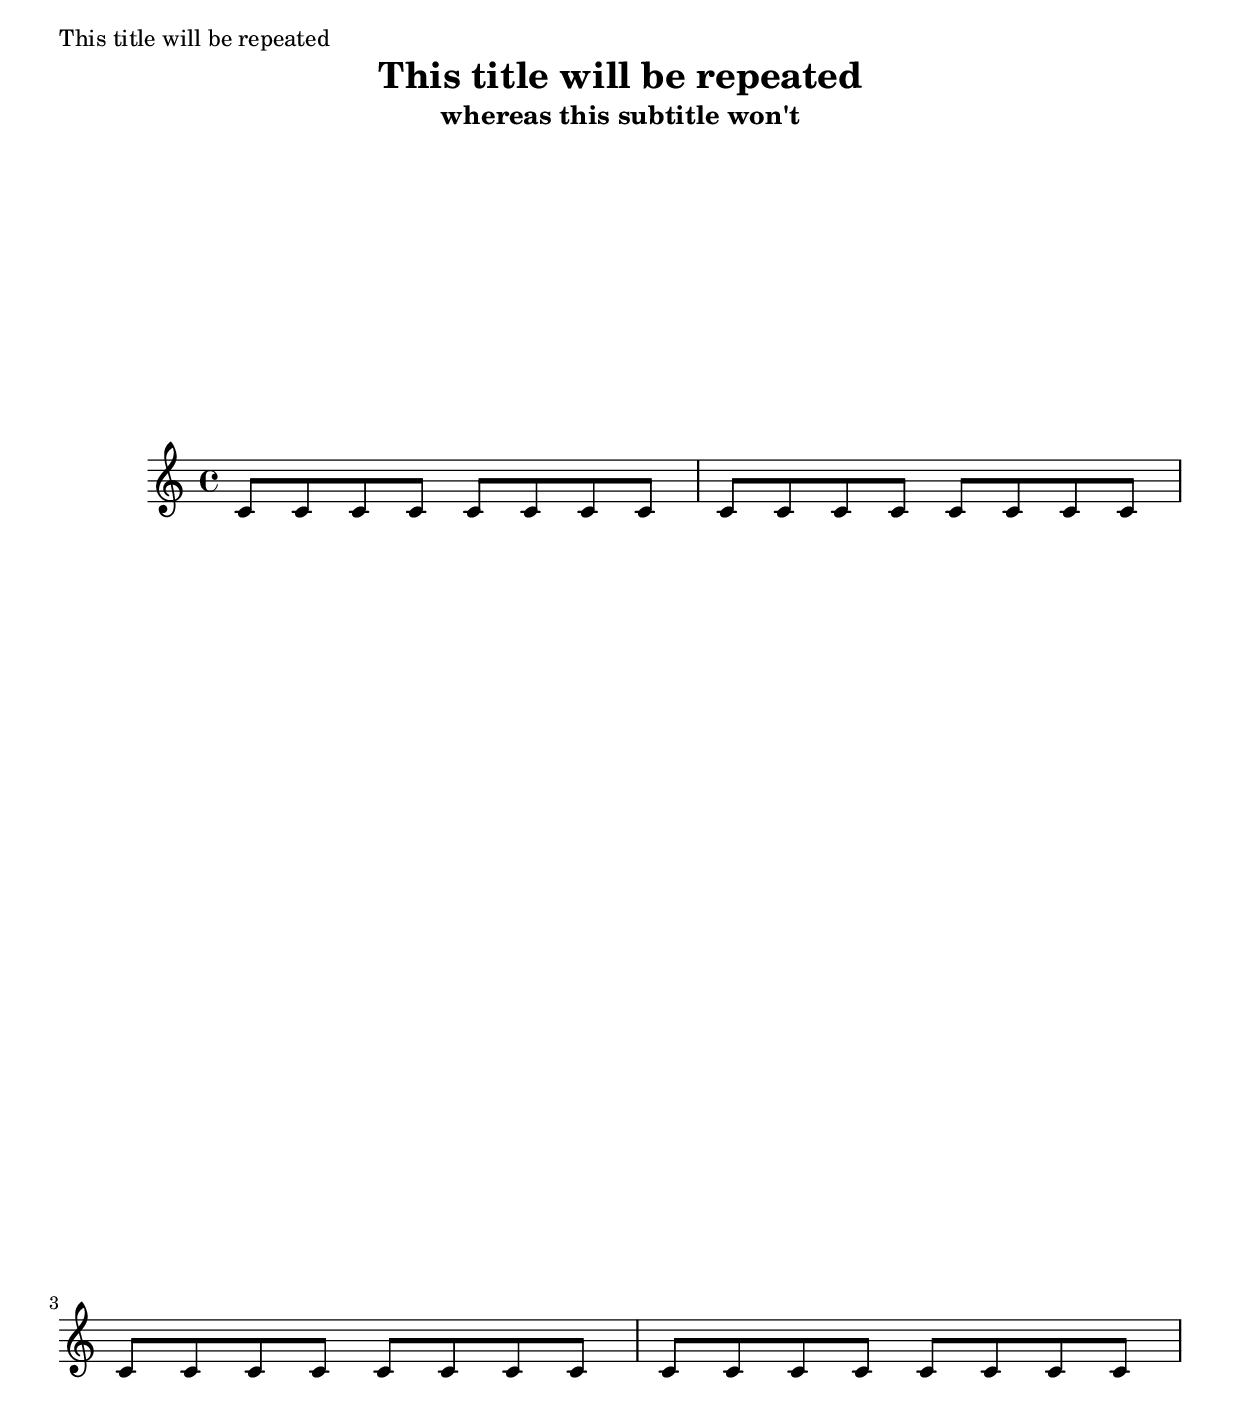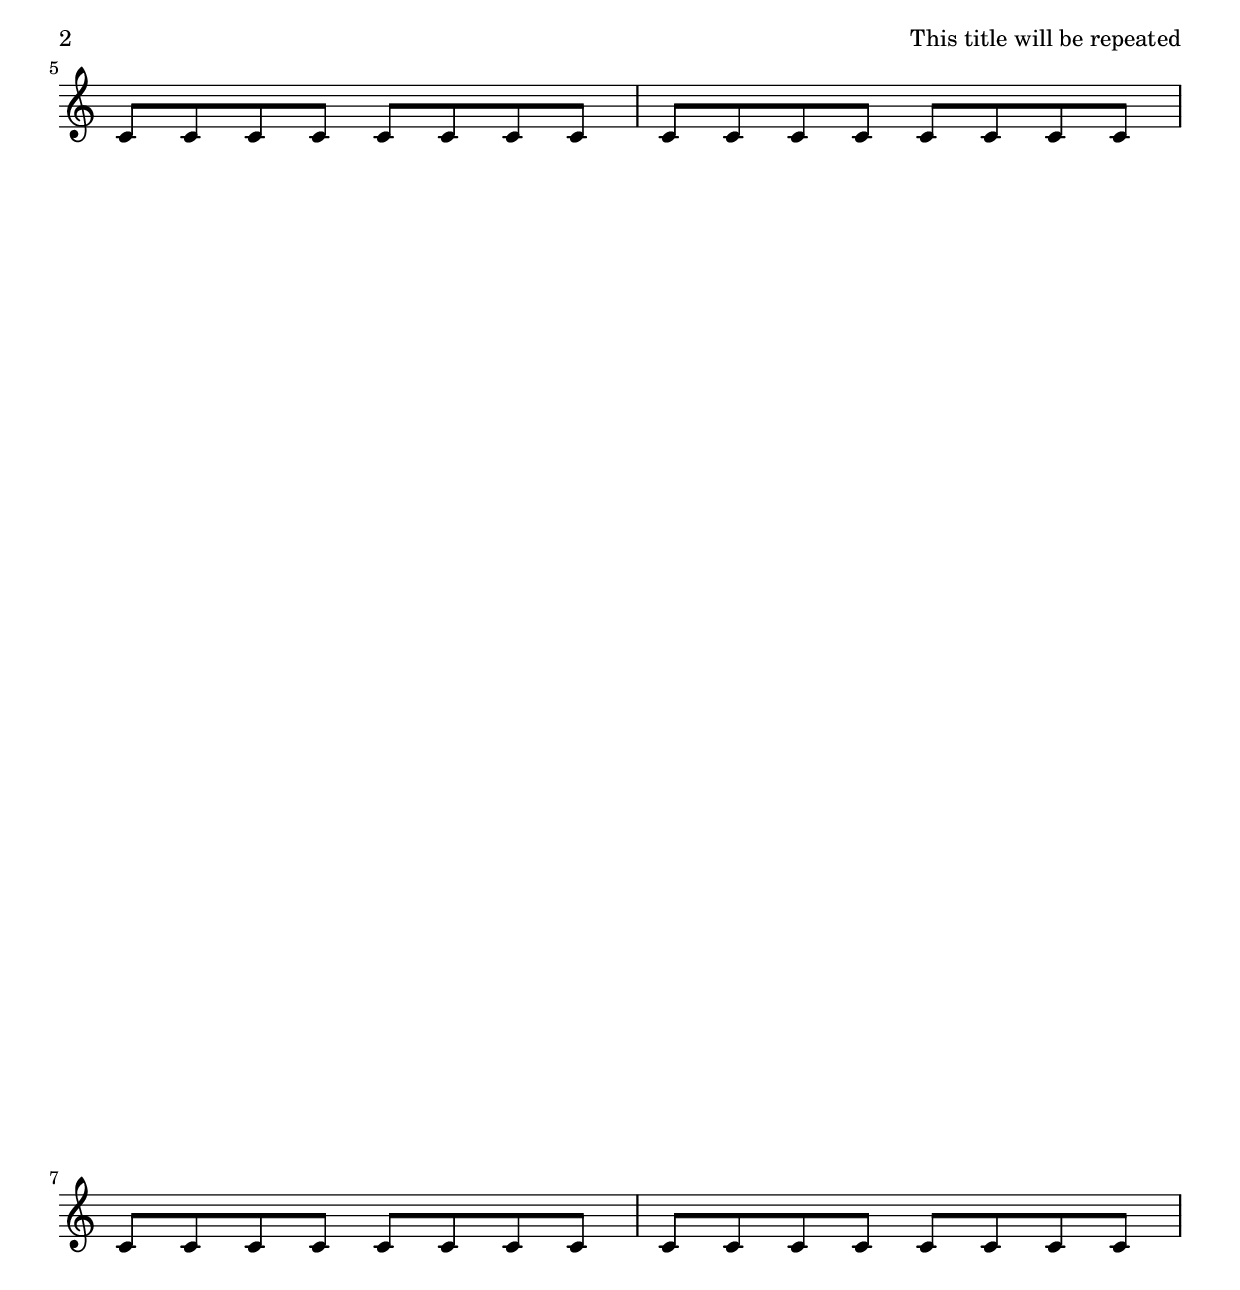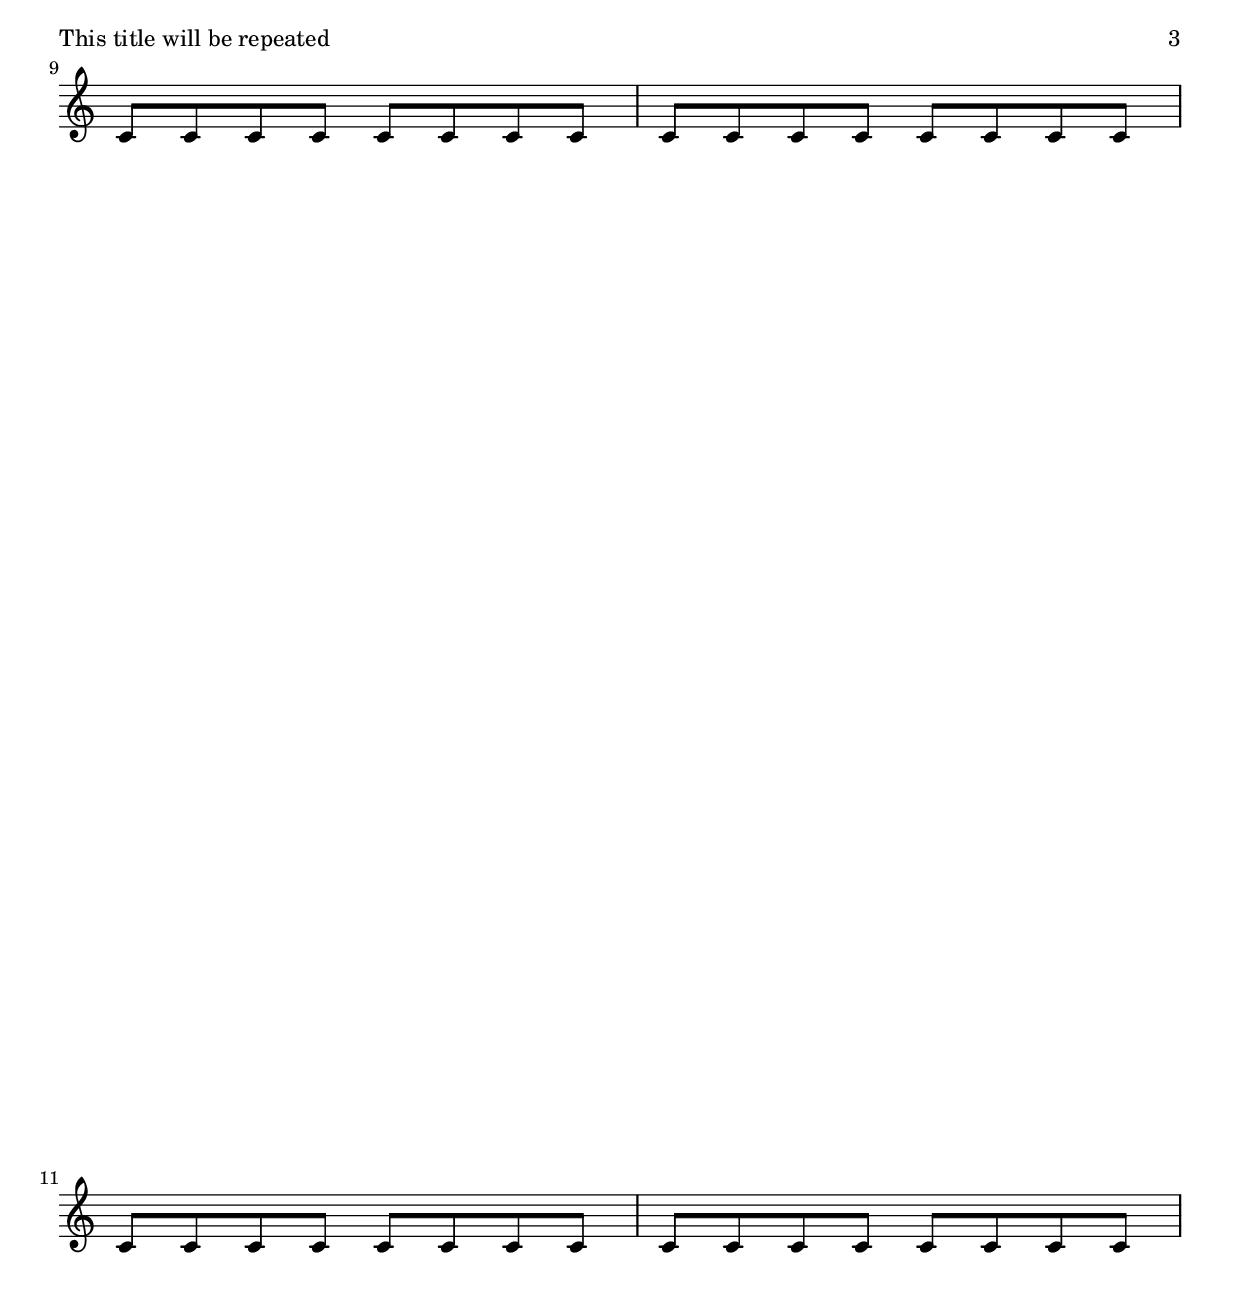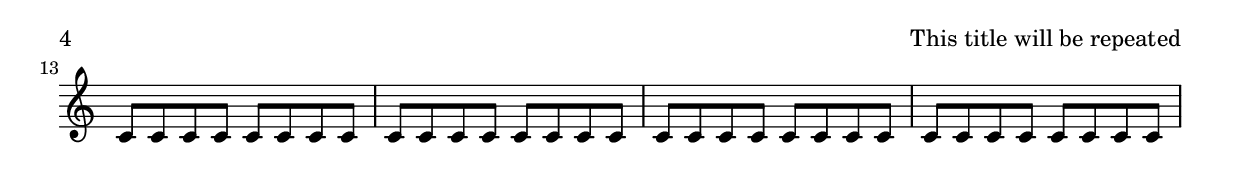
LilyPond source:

%%  Do not edit this file; it is auto-generated from LSR!
\version "2.11.23"

\header { texidoc = "
With this trick, the title of your work will be printed in small on top
of every page, using evenHeaderMarkup and oddHeaderMarkup.
" }

\paper{
oddHeaderMarkup = \markup
\fill-line {
\fromproperty #'header:title
" " % This will make sure that the header is never completely empty, to
% avoid some layout problems. Also, moving it in between the title and
% the page number, makes these be typeset left and right aligned, respectively.
\on-the-fly #print-page-number-check-first \fromproperty #'page:page-number-string
}

evenHeaderMarkup = \markup
\fill-line {
\on-the-fly #print-page-number-check-first \fromproperty #'page:page-number-string
" "
\fromproperty #'header:title
}
}
\header {
       title = "This title will be repeated"
       subtitle = "whereas this subtitle won't"
         }
         
         \score { \new Staff {\repeat unfold 8 { c'8 c'8 c'8 c'8 } \pageBreak
\repeat unfold 8 { c'8 c'8 c'8 c'8 } \pageBreak
\repeat unfold 8 { c'8 c'8 c'8 c'8 } \pageBreak
\repeat unfold 8 { c'8 c'8 c'8 c'8 } \pageBreak
         } }
